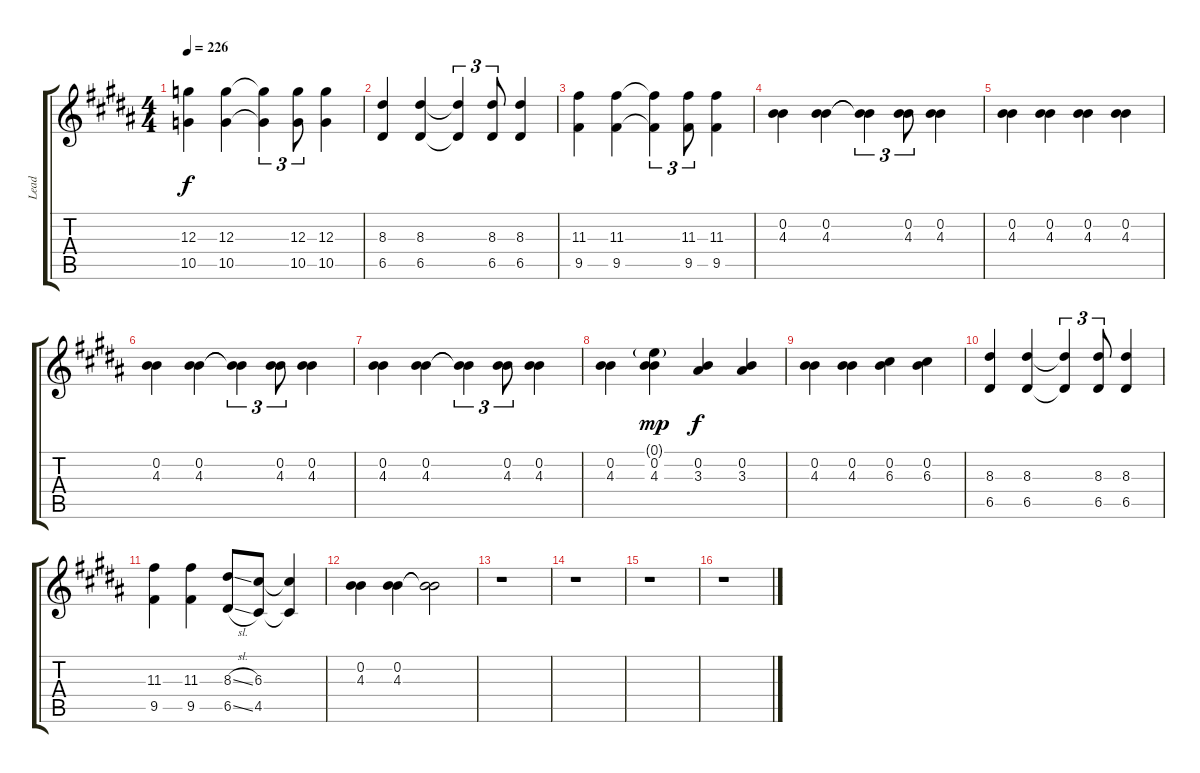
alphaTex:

\track ("Lead" "Lead") {instrument overdrivenguitar}
\staff {score tabs}
\tuning (E4 B3 G3 D3 A2 E2) {hide}
\ts (4 4)
\tempo 226
\clef g2
\ks b
(12.3 10.5).4{dy f} (12.3 10.5).4 (12.3{t} 10.5{t}).4{tu (3 2)} (12.3 10.5).8{tu (3 2)} (12.3 10.5).4 |
(8.3 6.5).4 (8.3 6.5).4 (8.3{t} 6.5{t}).4{tu (3 2)} (8.3 6.5).8{tu (3 2)} (8.3 6.5).4 |
(11.3 9.5).4 (11.3 9.5).4 (11.3{t} 9.5{t}).4{tu (3 2)} (11.3 9.5).8{tu (3 2)} (11.3 9.5).4 |
(0.2 4.3).4 (0.2 4.3).4 (0.2{t} 4.3{t}).4{tu (3 2)} (0.2 4.3).8{tu (3 2)} (0.2 4.3).4 |
(0.2 4.3).4 (0.2 4.3).4 (0.2 4.3).4 (0.2 4.3).4 |
(0.2 4.3).4 (0.2 4.3).4 (0.2{t} 4.3{t}).4{tu (3 2)} (0.2 4.3).8{tu (3 2)} (0.2 4.3).4 |
(0.2 4.3).4 (0.2 4.3).4 (0.2{t} 4.3{t}).4{tu (3 2)} (0.2 4.3).8{tu (3 2)} (0.2 4.3).4 |
(0.2 4.3).4 (0.1{g} 0.2 4.3).4{dy mp} (0.2 3.3).4{dy f} (0.2 3.3).4 |
(0.2 4.3).4 (0.2 4.3).4 (0.2 6.3).4 (0.2 6.3).4 |
(8.3 6.5).4 (8.3 6.5).4 (8.3{t} 6.5{t}).4{tu (3 2)} (8.3 6.5).8{tu (3 2)} (8.3 6.5).4 |
(11.3 9.5).4 (11.3 9.5).4 (8.3{sl} 6.5{sl}).8 (6.3 4.5).8 (6.3{t} 4.5{t}).4 |
(0.2 4.3).4 (0.2 4.3).4 (0.2{t} 4.3{t}).2 |
r.1 |
r.1 |
r.1 |
r.1
